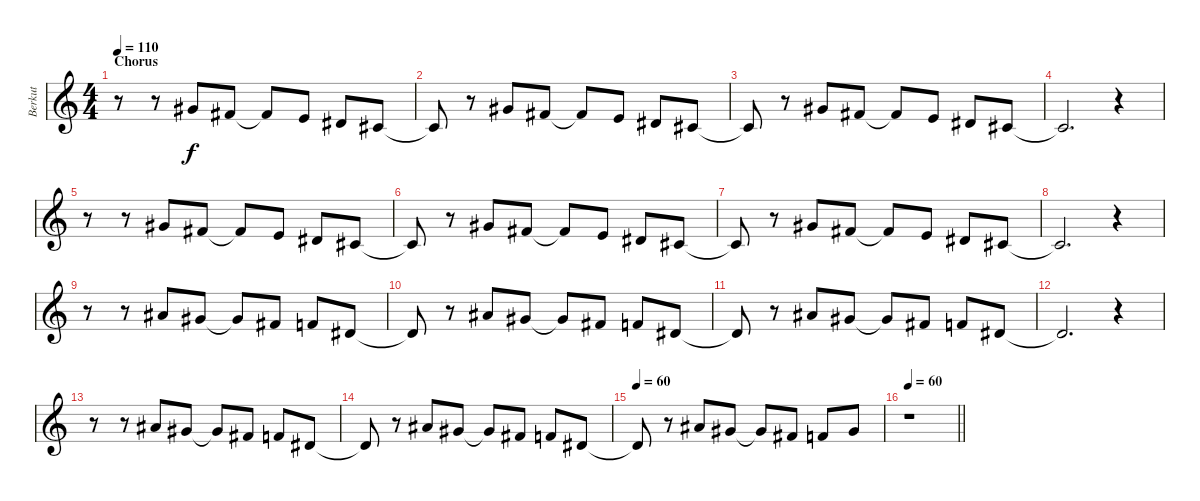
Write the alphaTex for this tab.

\track ("Berkut" "Berkut") {instrument synthbrass1}
\staff {score}
\tuning (Eb4 Bb3 Gb3 Db3 Ab2 Eb2) {hide}
\ts (4 4)
\section ("" "Chorus")
\tempo 110
\clef g2
\ks c
r.8{dy f} r.8 5.1.8 3.1.8 3.1{t}.8 6.2.8 5.2.8 3.2.8 |
3.2{t}.8 r.8 5.1.8 3.1.8 3.1{t}.8 6.2.8 5.2.8 3.2.8 |
3.2{t}.8 r.8 5.1.8 3.1.8 3.1{t}.8 6.2.8 5.2.8 3.2.8 |
3.2{t}.2{d} r.4 |
r.8 r.8 5.1.8 3.1.8 3.1{t}.8 6.2.8 5.2.8 3.2.8 |
3.2{t}.8 r.8 5.1.8 3.1.8 3.1{t}.8 6.2.8 5.2.8 3.2.8 |
3.2{t}.8 r.8 5.1.8 3.1.8 3.1{t}.8 6.2.8 5.2.8 3.2.8 |
3.2{t}.2{d} r.4 |
r.8 r.8 7.1.8 5.1.8 5.1{t}.8 8.2.8 7.2.8 5.2.8 |
5.2{t}.8 r.8 7.1.8 5.1.8 5.1{t}.8 8.2.8 7.2.8 5.2.8 |
5.2{t}.8 r.8 7.1.8 5.1.8 5.1{t}.8 8.2.8 7.2.8 5.2.8 |
5.2{t}.2{d} r.4 |
r.8 r.8 7.1.8 5.1.8 5.1{t}.8 8.2.8 7.2.8 5.2.8 |
5.2{t}.8 r.8 7.1.8 5.1.8 5.1{t}.8 8.2.8 7.2.8 5.2.8 |
\tempo 60
5.2{t}.8 r.8 7.1.8 5.1.8 5.1{t}.8 8.2.8 7.2.8 5.1.8 |
\tempo 60
\barLineRight lightlight
r.1
